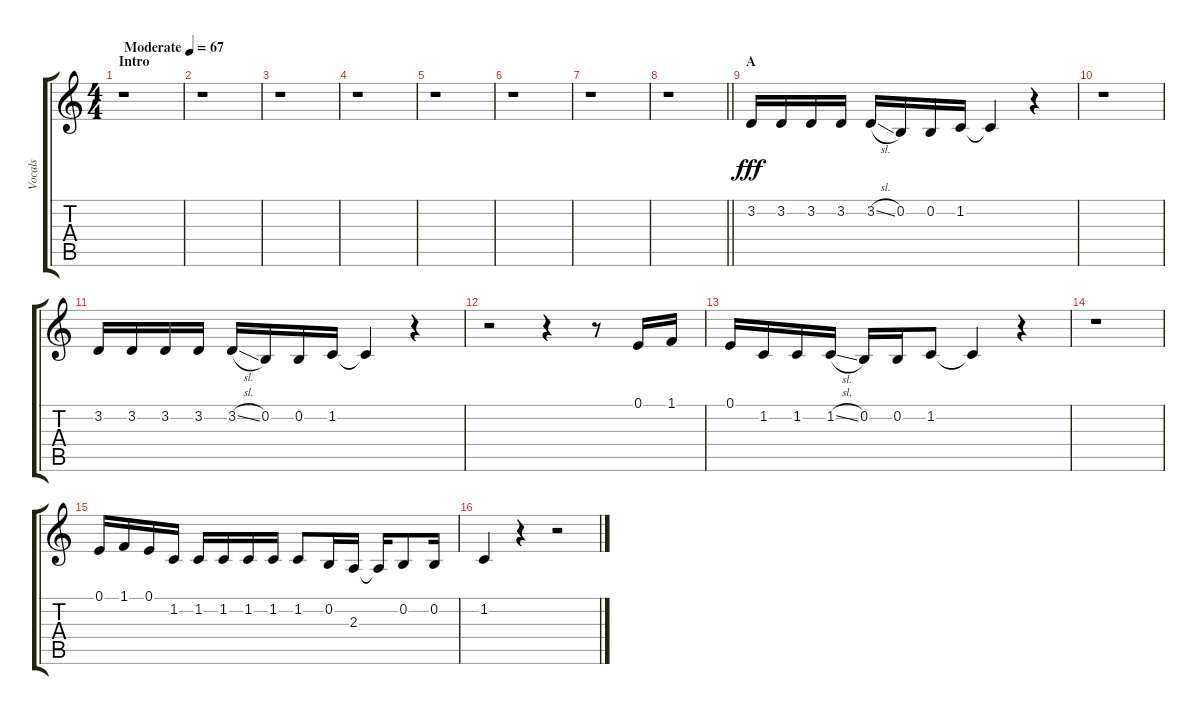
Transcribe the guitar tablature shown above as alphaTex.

\track ("Vocals" "Vocals") {instrument voiceoohs}
\staff {score tabs}
\tuning (E4 B3 G3 D3 A2 E2) {hide}
\ts (4 4)
\section ("" "Intro")
\tempo (67 "Moderate")
\clef g2
\ks c
r.1{dy fff instrument voiceoohs} |
r.1 |
r.1 |
r.1 |
r.1 |
r.1 |
r.1 |
\barLineRight lightlight
r.1 |
\section ("" "A")
3.2.16 3.2.16 3.2.16 3.2.16 3.2{sl}.16 0.2.16 0.2.16 1.2.16 1.2{t}.4 r.4 |
r.1 |
3.2.16 3.2.16 3.2.16 3.2.16 3.2{sl}.16 0.2.16 0.2.16 1.2.16 1.2{t}.4 r.4 |
r.2 r.4 r.8 0.1.16 1.1.16 |
0.1.16 1.2.16 1.2.16 1.2{sl}.16 0.2.16 0.2.16 1.2.8 1.2{t}.4 r.4 |
r.1 |
0.1.16 1.1.16 0.1.16 1.2.16 1.2.16 1.2.16 1.2.16 1.2.16 1.2.8 0.2.16 2.3.16 2.3{t}.16 0.2.8 0.2.16 |
1.2.4 r.4 r.2
